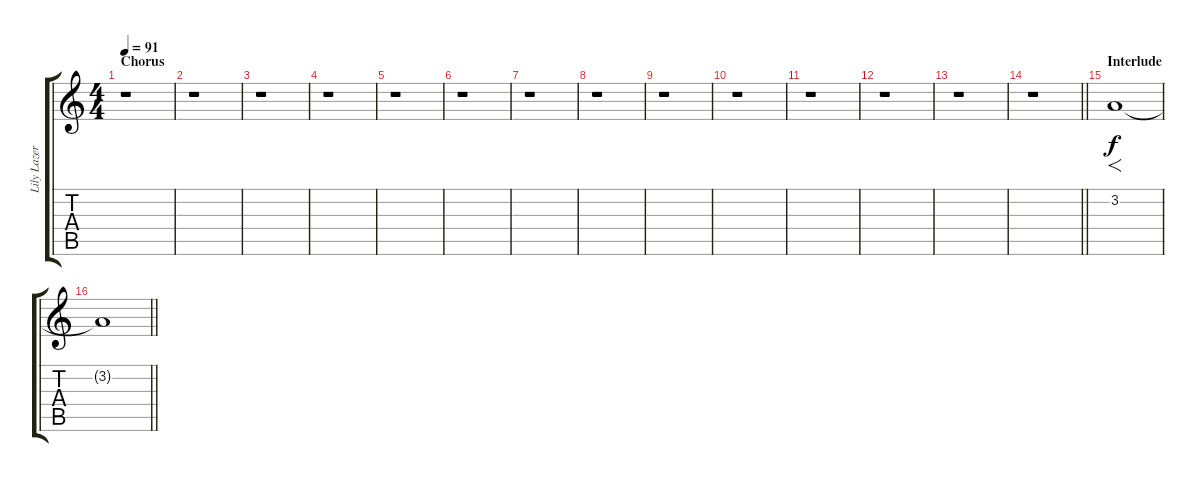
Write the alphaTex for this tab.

\track ("Lily Lazer (Guitar)" "Lily Lazer") {instrument distortionguitar}
\staff {score tabs}
\tuning (B3 Gb3 D3 A2 E2 B1) {hide}
\ts (4 4)
\section ("" "Chorus")
\tempo 91
\clef g2
\ks c
r.1{dy f} |
r.1 |
r.1 |
r.1 |
r.1 |
r.1 |
r.1 |
r.1 |
r.1 |
r.1 |
r.1 |
r.1 |
r.1 |
\barLineRight lightlight
r.1 |
\section ("" "Interlude")
3.2.1{f} |
\barLineRight lightlight
3.2{t}.1
